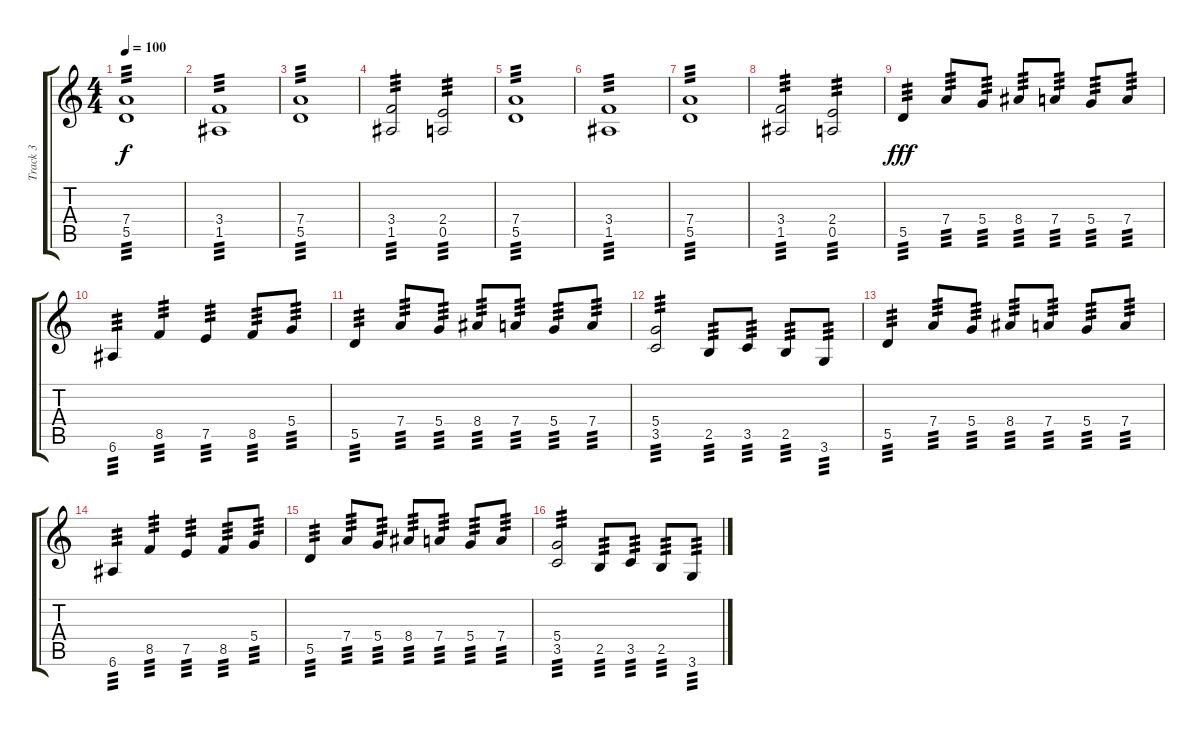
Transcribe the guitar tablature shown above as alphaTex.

\track ("Track 3" "Track 3") {instrument overdrivenguitar}
\staff {score tabs}
\tuning (E4 B3 G3 D3 A2 E2) {hide}
\ts (4 4)
\tempo 100
\clef g2
\ks c
(7.4 5.5).1{tp 3 dy f} |
(3.4 1.5).1{tp 3} |
(7.4 5.5).1{tp 3} |
(3.4 1.5).2{tp 3} (2.4 0.5).2{tp 3} |
(7.4 5.5).1{tp 3} |
(3.4 1.5).1{tp 3} |
(7.4 5.5).1{tp 3} |
(3.4 1.5).2{tp 3} (2.4 0.5).2{tp 3} |
5.5.4{tp 3 dy fff} 7.4.8{tp 3} 5.4.8{tp 3} 8.4.8{tp 3} 7.4.8{tp 3} 5.4.8{tp 3} 7.4.8{tp 3} |
6.6.4{tp 3} 8.5.4{tp 3} 7.5.4{tp 3} 8.5.8{tp 3} 5.4.8{tp 3} |
5.5.4{tp 3} 7.4.8{tp 3} 5.4.8{tp 3} 8.4.8{tp 3} 7.4.8{tp 3} 5.4.8{tp 3} 7.4.8{tp 3} |
(5.4 3.5).2{tp 3} 2.5.8{tp 3} 3.5.8{tp 3} 2.5.8{tp 3} 3.6.8{tp 3} |
5.5.4{tp 3} 7.4.8{tp 3} 5.4.8{tp 3} 8.4.8{tp 3} 7.4.8{tp 3} 5.4.8{tp 3} 7.4.8{tp 3} |
6.6.4{tp 3} 8.5.4{tp 3} 7.5.4{tp 3} 8.5.8{tp 3} 5.4.8{tp 3} |
5.5.4{tp 3} 7.4.8{tp 3} 5.4.8{tp 3} 8.4.8{tp 3} 7.4.8{tp 3} 5.4.8{tp 3} 7.4.8{tp 3} |
(5.4 3.5).2{tp 3} 2.5.8{tp 3} 3.5.8{tp 3} 2.5.8{tp 3} 3.6.8{tp 3}
